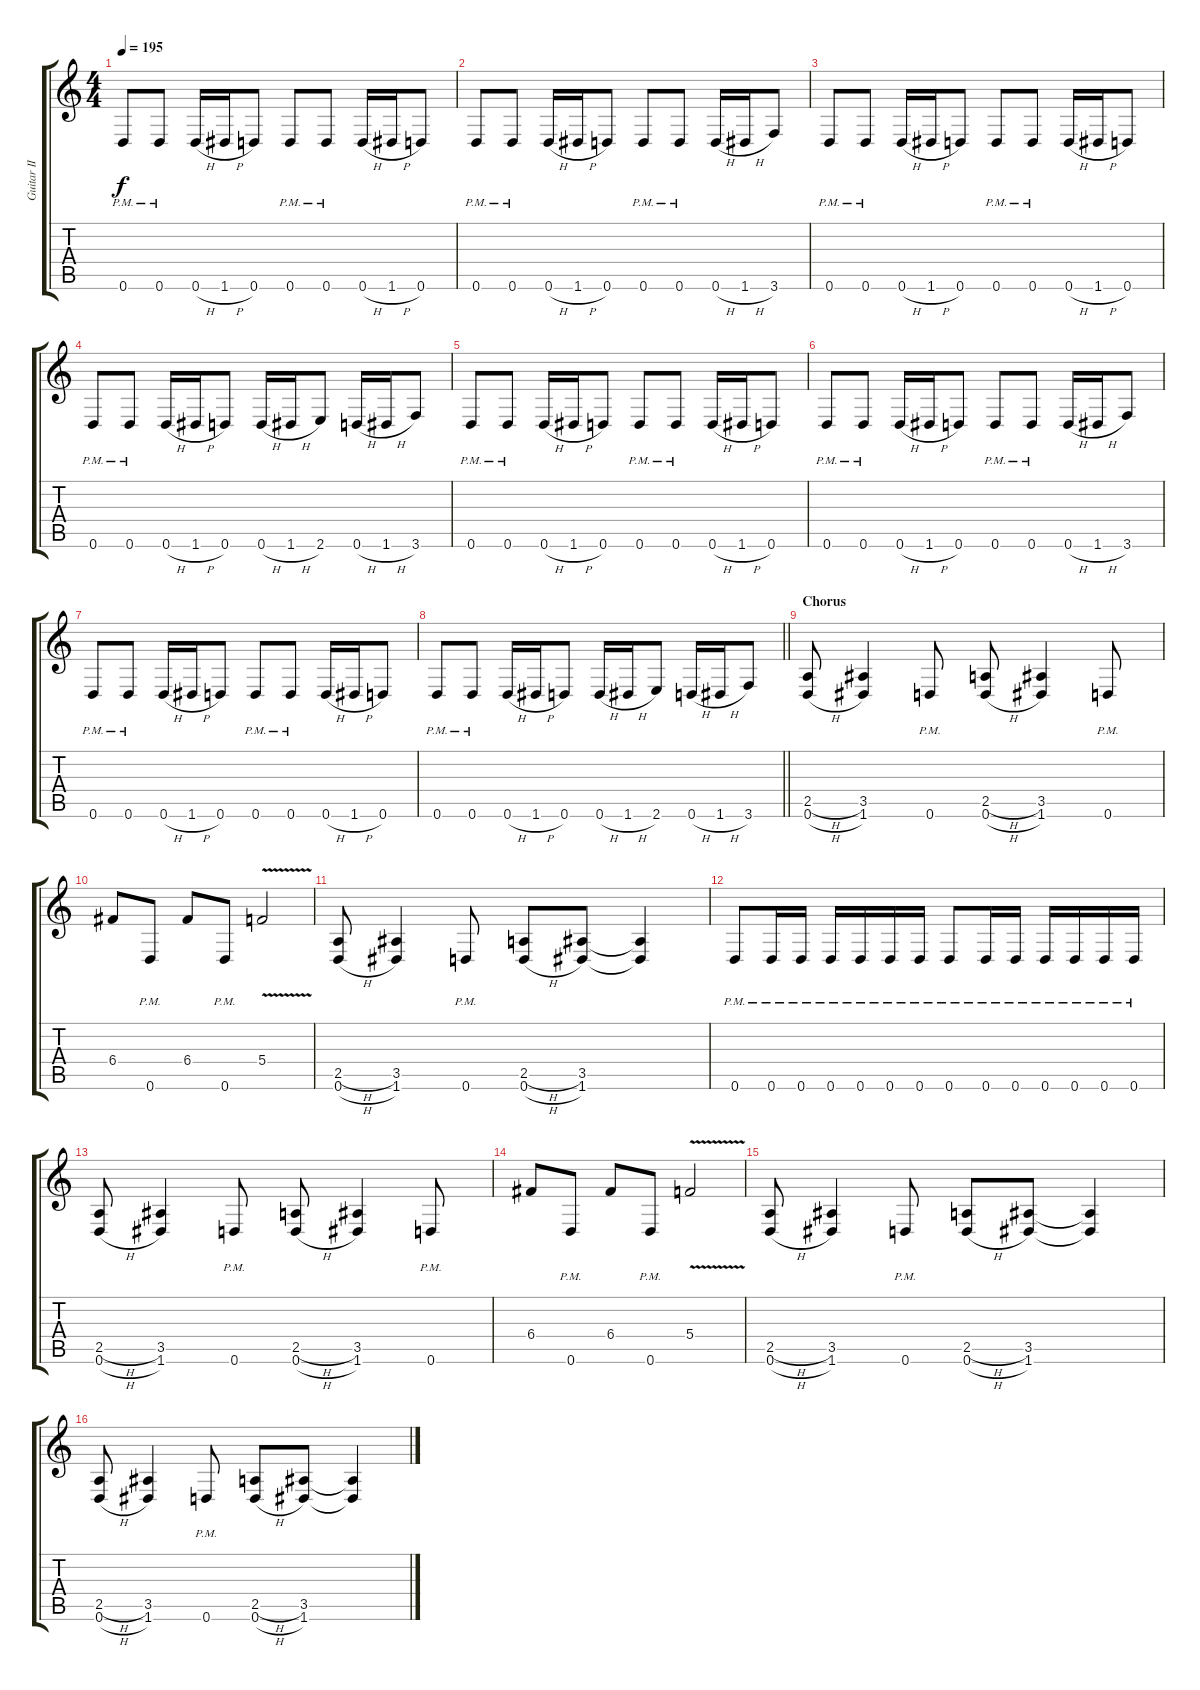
\track ("Guitar II" "Guitar II") {instrument distortionguitar}
\staff {score tabs}
\tuning (D4 A3 F3 C3 G2 D2) {hide}
\ts (4 4)
\tempo 195
\clef g2
\ks c
0.6{pm}.8{dy f} 0.6{pm}.8 0.6{h}.16 1.6{h}.16 0.6.8 0.6{pm}.8 0.6{pm}.8 0.6{h}.16 1.6{h}.16 0.6.8 |
0.6{pm}.8 0.6{pm}.8 0.6{h}.16 1.6{h}.16 0.6.8 0.6{pm}.8 0.6{pm}.8 0.6{h}.16 1.6{h}.16 3.6.8 |
0.6{pm}.8 0.6{pm}.8 0.6{h}.16 1.6{h}.16 0.6.8 0.6{pm}.8 0.6{pm}.8 0.6{h}.16 1.6{h}.16 0.6.8 |
0.6{pm}.8 0.6{pm}.8 0.6{h}.16 1.6{h}.16 0.6.8 0.6{h}.16 1.6{h}.16 2.6.8 0.6{h}.16 1.6{h}.16 3.6.8 |
0.6{pm}.8 0.6{pm}.8 0.6{h}.16 1.6{h}.16 0.6.8 0.6{pm}.8 0.6{pm}.8 0.6{h}.16 1.6{h}.16 0.6.8 |
0.6{pm}.8 0.6{pm}.8 0.6{h}.16 1.6{h}.16 0.6.8 0.6{pm}.8 0.6{pm}.8 0.6{h}.16 1.6{h}.16 3.6.8 |
0.6{pm}.8 0.6{pm}.8 0.6{h}.16 1.6{h}.16 0.6.8 0.6{pm}.8 0.6{pm}.8 0.6{h}.16 1.6{h}.16 0.6.8 |
\barLineRight lightlight
0.6{pm}.8 0.6{pm}.8 0.6{h}.16 1.6{h}.16 0.6.8 0.6{h}.16 1.6{h}.16 2.6.8 0.6{h}.16 1.6{h}.16 3.6.8 |
\section ("" "Chorus")
(2.5{h} 0.6{h}).8 (3.5 1.6).4 0.6{pm}.8 (2.5{h} 0.6{h}).8 (3.5 1.6).4 0.6{pm}.8 |
6.4.8 0.6{pm}.8 6.4.8 0.6{pm}.8 5.4{v}.2 |
(2.5{h} 0.6{h}).8 (3.5 1.6).4 0.6{pm}.8 (2.5{h} 0.6{h}).8 (3.5 1.6).8 (3.5{t} 1.6{t}).4 |
0.6{pm}.8 0.6{pm}.16 0.6{pm}.16 0.6{pm}.16 0.6{pm}.16 0.6{pm}.16 0.6{pm}.16 0.6{pm}.8 0.6{pm}.16 0.6{pm}.16 0.6{pm}.16 0.6{pm}.16 0.6{pm}.16 0.6{pm}.16 |
(2.5{h} 0.6{h}).8 (3.5 1.6).4 0.6{pm}.8 (2.5{h} 0.6{h}).8 (3.5 1.6).4 0.6{pm}.8 |
6.4.8 0.6{pm}.8 6.4.8 0.6{pm}.8 5.4{v}.2 |
(2.5{h} 0.6{h}).8 (3.5 1.6).4 0.6{pm}.8 (2.5{h} 0.6{h}).8 (3.5 1.6).8 (3.5{t} 1.6{t}).4 |
(2.5{h} 0.6{h}).8 (3.5 1.6).4 0.6{pm}.8 (2.5{h} 0.6{h}).8 (3.5 1.6).8 (3.5{t} 1.6{t}).4
